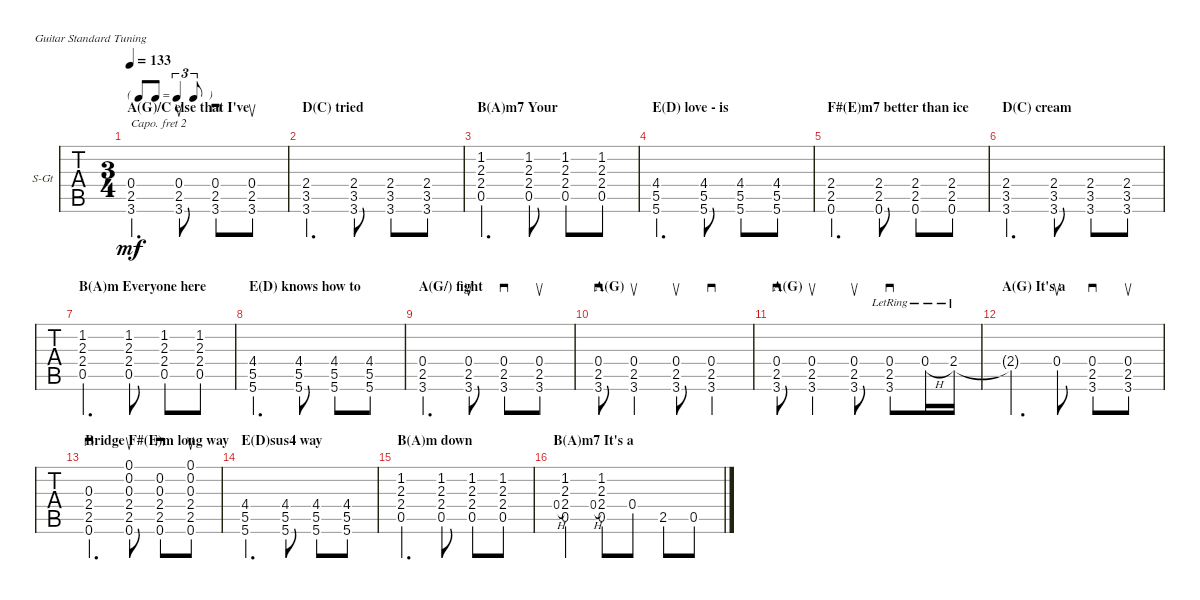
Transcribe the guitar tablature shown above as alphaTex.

\bracketExtendMode groupsimilarinstruments
\firstSystemTrackNameOrientation horizontal
\otherSystemsTrackNameOrientation horizontal
\track ("Steel Guitar" "S-Gt") {solo instrument acousticguitarsteel}
\staff {tabs}
\capo 2
\tuning (E4 B3 G3 D3 A2 E2)
\ts (3 4)
\tf triplet8th
\section ("" "A(G)/C else that I've")
\tempo 133
\clef g2
\ks a
(3.6 2.5 0.4).4{d dy mf} (3.6 2.5 0.4).8{su} (3.6 2.5 0.4).8{sd} (3.6 2.5 0.4).8{su} |
\section ("" "D(C) tried")
(3.6 3.5 2.4).4{d} (3.6 3.5 2.4).8 (3.6 3.5 2.4).8 (3.6 3.5 2.4).8 |
\section ("" "B(A)m7 Your")
(0.5 2.4 2.3 1.2).4{d} (0.5 2.4 2.3 1.2).8 (0.5 2.4 2.3 1.2).8 (0.5 2.4 2.3 1.2).8 |
\section ("" "E(D) love - is")
(5.6 5.5 4.4).4{d} (5.6 5.5 4.4).8 (5.6 5.5 4.4).8 (5.6 5.5 4.4).8 |
\section ("" "F#(E)m7 better than ice")
(0.6 2.5 2.4).4{d} (0.6 2.5 2.4).8 (0.6 2.5 2.4).8 (0.6 2.5 2.4).8 |
\section ("" "D(C) cream")
(3.6 3.5 2.4).4{d} (3.6 3.5 2.4).8 (3.6 3.5 2.4).8 (3.6 3.5 2.4).8 |
\section ("" "B(A)m Everyone here")
\scale
0.217421 (0.5 2.4 2.3 1.2).4{d} (0.5 2.4 2.3 1.2).8 (0.5 2.4 2.3 1.2).8 (0.5 2.4 2.3 1.2).8 |
\section ("" "E(D) knows how to")
\scale
0.151297 (5.6 5.5 4.4).4{d} (5.6 5.5 4.4).8 (5.6 5.5 4.4).8 (5.6 5.5 4.4).8 |
\section ("" "A(G/) fight")
\scale
0.142733 (3.6 2.5 0.4).4{d} (3.6 2.5 0.4).8{su} (3.6 2.5 0.4).8{sd} (3.6 2.5 0.4).8{su} |
\section ("" "A(G)")
\scale
0.139891 (3.6 2.5 0.4).8{sd} (3.6 2.5 0.4).4{su} (3.6 2.5 0.4).8{su} (3.6 2.5 0.4).4{sd} |
\section ("" "A(G)")
\scale
0.197406 (3.6 2.5 0.4).8{sd} (3.6 2.5 0.4).4{su} (3.6 2.5 0.4).8{su} (3.6{lr} 2.5{lr} 0.4{lr}).8{sd} 0.4{h lr}.16 2.4{lr}.16 |
\section ("" "A(G) It's a")
\scale
0.151297 2.4{t}.4{d} 0.4.8{su} (3.6 2.5 0.4).8{sd} (3.6 2.5 0.4).8{su} |
\section ("" "Bridge F#(E)m long way")
(0.6 2.5 2.4 0.3).4{d sd} (0.6 2.5 2.4 0.1 0.2 0.3).8{su} (0.6 2.5 2.4 0.3 0.2).8{sd} (0.6 2.5 2.4 0.1 0.2 0.3).8{su} |
\section ("" "E(D)sus4 way")
(5.6 5.5 4.4).4{d} (5.6 5.5 4.4).8 (5.6 5.5 4.4).8 (5.6 5.5 4.4).8 |
\section ("" "B(A)m down")
(0.5 2.4 2.3 1.2).4{d} (0.5 2.4 2.3 1.2).8 (0.5 2.4 2.3 1.2).8 (0.5 2.4 2.3 1.2).8 |
\section ("" "B(A)m7 It's a")
0.4{h}.8{gr} (0.5 2.4 2.3 1.2).4 0.4{h}.8{gr} (0.5 2.4 2.3 1.2).8 0.4.8 2.5.8 0.5.8
